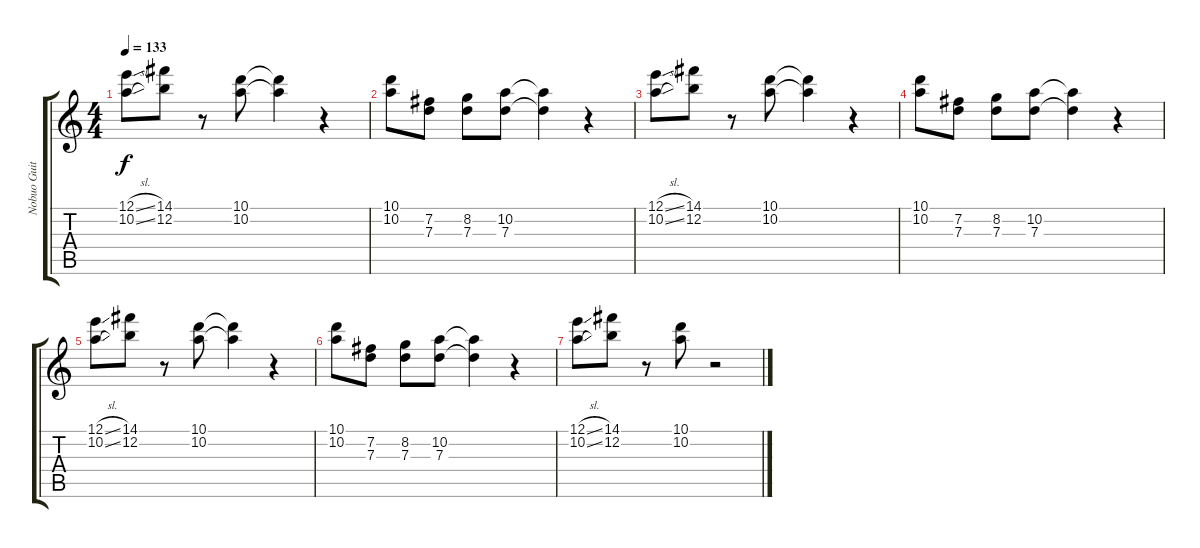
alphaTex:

\track ("Nobuo Guitar II" "Nobuo Guit") {instrument electricguitarjazz}
\staff {score tabs}
\tuning (E4 B3 G3 D3 A2 E2) {hide}
\ts (4 4)
\tempo 133
\clef g2
\ks c
(12.1{sl} 10.2{sl}).8{dy f} (14.1 12.2).8 r.8 (10.1 10.2).8 (10.1{t} 10.2{t}).4 r.4 |
(10.1 10.2).8 (7.2 7.3).8 (8.2 7.3).8 (10.2 7.3).8 (10.2{t} 7.3{t}).4 r.4 |
(12.1{sl} 10.2{sl}).8 (14.1 12.2).8 r.8 (10.1 10.2).8 (10.1{t} 10.2{t}).4 r.4 |
(10.1 10.2).8 (7.2 7.3).8 (8.2 7.3).8 (10.2 7.3).8 (10.2{t} 7.3{t}).4 r.4 |
(12.1{sl} 10.2{sl}).8 (14.1 12.2).8 r.8 (10.1 10.2).8 (10.1{t} 10.2{t}).4 r.4 |
(10.1 10.2).8 (7.2 7.3).8 (8.2 7.3).8 (10.2 7.3).8 (10.2{t} 7.3{t}).4 r.4 |
(12.1{sl} 10.2{sl}).8 (14.1 12.2).8 r.8 (10.1 10.2).8 r.2
